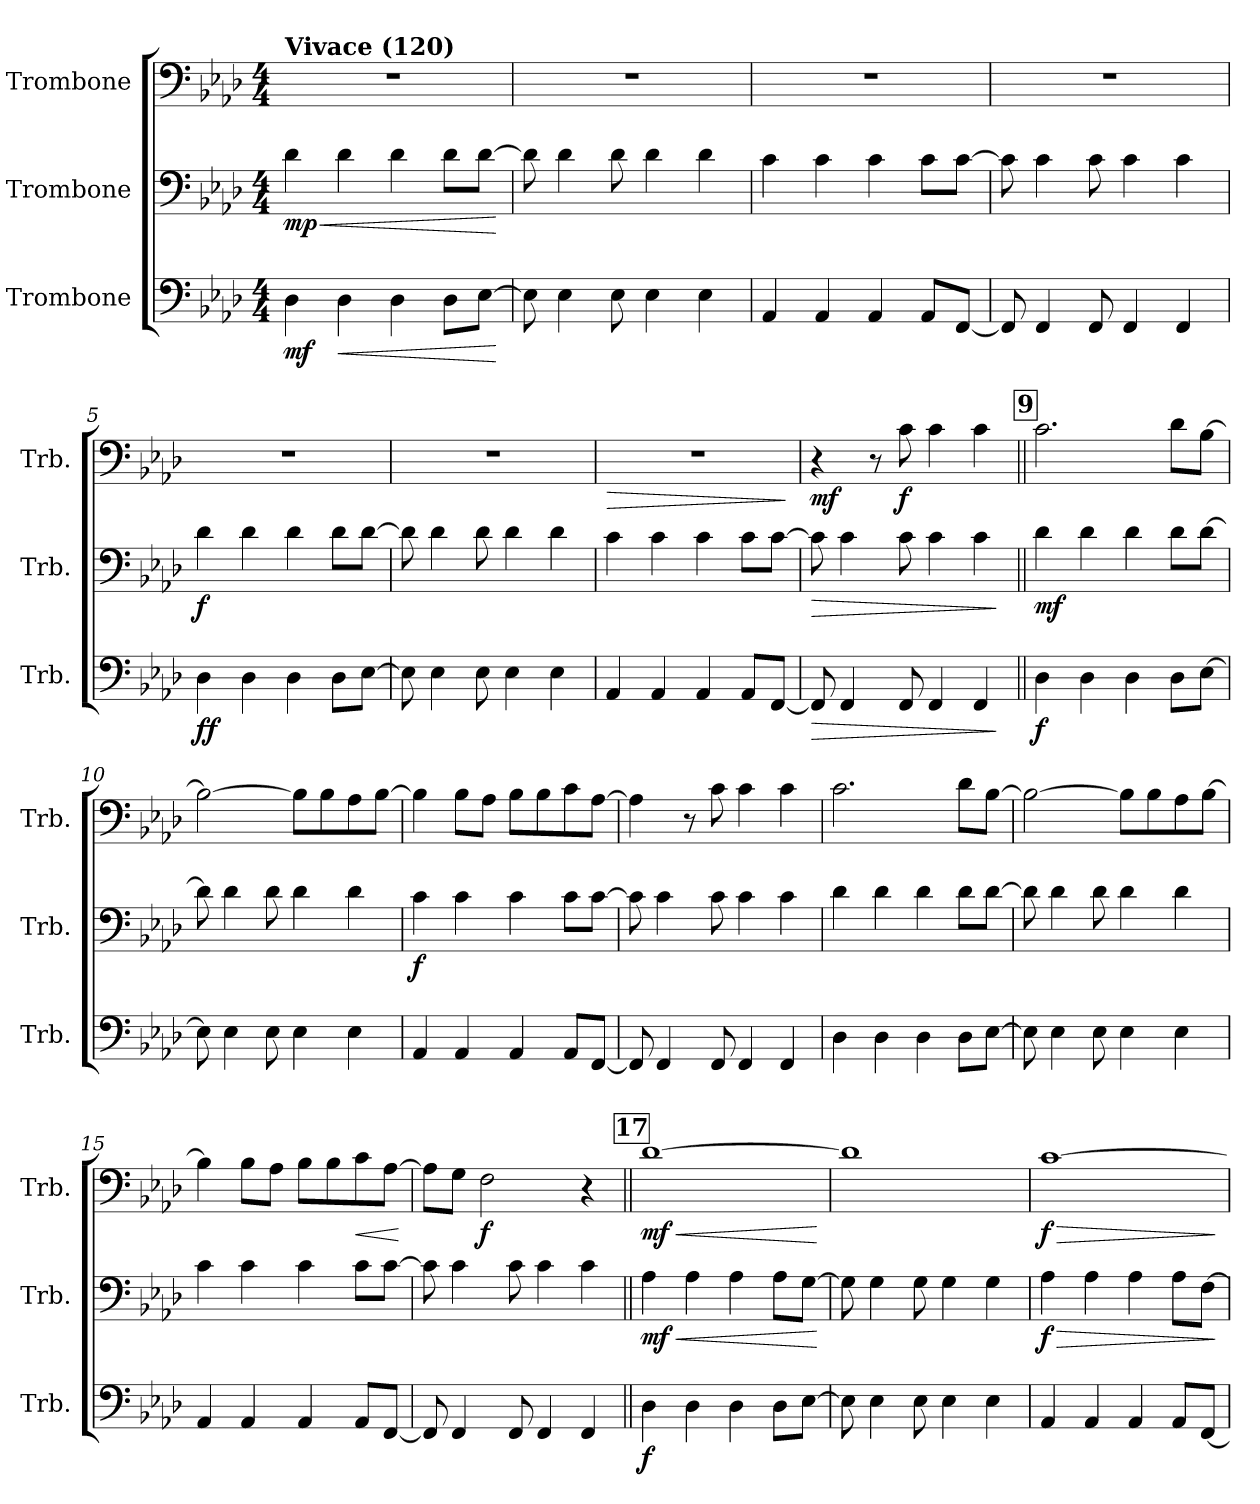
**kern	**dynam	**kern	**dynam	**kern	**dynam
*part3	*part3	*part2	*part2	*part1	*part1
*staff3	*staff3	*staff2	*staff2	*staff1	*staff1
*I"Trombone	*	*I"Trombone	*	*I"Trombone	*
*I'Trb.	*	*I'Trb.	*	*I'Trb.	*
*clefF4	*	*clefF4	*	*clefF4	*
*k[b-e-a-d-]	*	*k[b-e-a-d-]	*	*k[b-e-a-d-]	*
*M4/4	*	*M4/4	*	*M4/4	*
=1	=1	=1	=1	=1	=1
!	!	!	!	!LO:TX:a:B:t=Vivace (120)	!
!	!LO:DY:b	!	!LO:HP:b	!	!
!	!	!	!LO:DY:n=1:b	!	!
4D-\	mf	4d-\	< mp	1r	.
!	!LO:HP:b	!	!	!	!
4D-\	<	4d-\	.	.	.
4D-\	.	4d-\	.	.	.
8D-\L	.	8d-\L	.	.	.
[8E-\J	.	[8d-\J	.	.	.
.	[	.	[	.	.
=2	=2	=2	=2	=2	=2
8E-\]	.	8d-\]	.	1r	.
4E-\	.	4d-\	.	.	.
8E-\	.	8d-\	.	.	.
4E-\	.	4d-\	.	.	.
4E-\	.	4d-\	.	.	.
=3	=3	=3	=3	=3	=3
4AA-/	.	4c\	.	1r	.
4AA-/	.	4c\	.	.	.
4AA-/	.	4c\	.	.	.
8AA-/L	.	8c\L	.	.	.
[8FF/J	.	[8c\J	.	.	.
=4	=4	=4	=4	=4	=4
8FF/]	.	8c\]	.	1r	.
4FF/	.	4c\	.	.	.
8FF/	.	8c\	.	.	.
4FF/	.	4c\	.	.	.
4FF/	.	4c\	.	.	.
=5	=5	=5	=5	=5	=5
!	!LO:DY:b	!	!LO:DY:b	!	!
4D-\	ff	4d-\	f	1r	.
4D-\	.	4d-\	.	.	.
4D-\	.	4d-\	.	.	.
8D-\L	.	8d-\L	.	.	.
[8E-\J	.	[8d-\J	.	.	.
!!LO:LB:g=z
=6	=6	=6	=6	=6	=6
8E-\]	.	8d-\]	.	1r	.
4E-\	.	4d-\	.	.	.
8E-\	.	8d-\	.	.	.
4E-\	.	4d-\	.	.	.
4E-\	.	4d-\	.	.	.
=7	=7	=7	=7	=7	=7
!	!	!	!	!	!LO:HP:b
4AA-/	.	4c\	.	1r	>
4AA-/	.	4c\	.	.	.
4AA-/	.	4c\	.	.	.
8AA-/L	.	8c\L	.	.	.
[8FF/J	.	[8c\J	.	.	.
.	.	.	.	.	]
=8	=8	=8	=8	=8	=8
!	!LO:HP:b	!	!LO:HP:b	!	!LO:DY:b
8FF/]	>	8c\]	>	4r	mf
4FF/	.	4c\	.	.	.
.	.	.	.	8r	.
!	!	!	!	!	!LO:DY:b
8FF/	.	8c\	.	8c\	f
4FF/	.	4c\	.	4c\	.
4FF/	.	4c\	.	4c\	.
.	]	.	]	.	.
!!LO:REH:place=s1:a:B:fs=14:t=9
=9||	=9||	=9||	=9||	=9||	=9||
!	!LO:DY:b	!	!LO:DY:b	!	!
4D-\	f	4d-\	mf	2.c\	.
4D-\	.	4d-\	.	.	.
4D-\	.	4d-\	.	.	.
8D-\L	.	8d-\L	.	8d-\L	.
[8E-\J	.	[8d-\J	.	[8B-\J	.
=10	=10	=10	=10	=10	=10
8E-\]	.	8d-\]	.	2B-\_	.
4E-\	.	4d-\	.	.	.
8E-\	.	8d-\	.	.	.
4E-\	.	4d-\	.	8B-\L]	.
.	.	.	.	8B-\	.
4E-\	.	4d-\	.	8A-\	.
.	.	.	.	[8B-\J	.
!!LO:LB:g=z
=11	=11	=11	=11	=11	=11
!	!	!	!LO:DY:b	!	!
4AA-/	.	4c\	f	4B-\]	.
4AA-/	.	4c\	.	8B-\L	.
.	.	.	.	8A-\J	.
4AA-/	.	4c\	.	8B-\L	.
.	.	.	.	8B-\	.
8AA-/L	.	8c\L	.	8c\	.
[8FF/J	.	[8c\J	.	[8A-\J	.
=12	=12	=12	=12	=12	=12
8FF/]	.	8c\]	.	4A-\]	.
4FF/	.	4c\	.	.	.
.	.	.	.	8r	.
8FF/	.	8c\	.	8c\	.
4FF/	.	4c\	.	4c\	.
4FF/	.	4c\	.	4c\	.
=13	=13	=13	=13	=13	=13
4D-\	.	4d-\	.	2.c\	.
4D-\	.	4d-\	.	.	.
4D-\	.	4d-\	.	.	.
8D-\L	.	8d-\L	.	8d-\L	.
[8E-\J	.	[8d-\J	.	[8B-\J	.
=14	=14	=14	=14	=14	=14
8E-\]	.	8d-\]	.	2B-\_	.
4E-\	.	4d-\	.	.	.
8E-\	.	8d-\	.	.	.
4E-\	.	4d-\	.	8B-\L]	.
.	.	.	.	8B-\	.
4E-\	.	4d-\	.	8A-\	.
.	.	.	.	[8B-\J	.
=15	=15	=15	=15	=15	=15
4AA-/	.	4c\	.	4B-\]	.
4AA-/	.	4c\	.	8B-\L	.
.	.	.	.	8A-\J	.
4AA-/	.	4c\	.	8B-\L	.
.	.	.	.	8B-\	.
!	!	!	!	!	!LO:HP:b
8AA-/L	.	8c\L	.	8c\	<
[8FF/J	.	[8c\J	.	[8A-\J	.
.	.	.	.	.	[
!!LO:PB:g=z
=16	=16	=16	=16	=16	=16
8FF/]	.	8c\]	.	8A-\L]	.
4FF/	.	4c\	.	8G\J	.
!	!	!	!	!	!LO:DY:b
.	.	.	.	2F\	f
8FF/	.	8c\	.	.	.
4FF/	.	4c\	.	.	.
4FF/	.	4c\	.	4r	.
!!LO:REH:place=s1:a:B:fs=14:t=17
=17||	=17||	=17||	=17||	=17||	=17||
!	!LO:DY:b	!	!LO:HP:b	!	!LO:HP:b
!	!	!	!LO:DY:n=1:b	!	!LO:DY:n=1:b
4D-\	f	4A-\	< mf	[1d-	< mf
4D-\	.	4A-\	.	.	.
4D-\	.	4A-\	.	.	.
8D-\L	.	8A-\L	.	.	.
[8E-\J	.	[8G\J	.	.	.
.	.	.	[	.	[
=18	=18	=18	=18	=18	=18
8E-\]	.	8G\]	.	1d-]	.
4E-\	.	4G\	.	.	.
8E-\	.	8G\	.	.	.
4E-\	.	4G\	.	.	.
4E-\	.	4G\	.	.	.
=19	=19	=19	=19	=19	=19
!	!	!	!LO:HP:b	!	!LO:HP:b
!	!	!	!LO:DY:n=1:b	!	!LO:DY:n=1:b
4AA-/	.	4A-\	> f	[1c	> f
4AA-/	.	4A-\	.	.	.
4AA-/	.	4A-\	.	.	.
8AA-/L	.	8A-\L	.	.	.
[8FF/J	.	[8F\J	.	.	.
.	.	.	]	.	]
=	=	=	=	=	=
*-	*-	*-	*-	*-	*-
